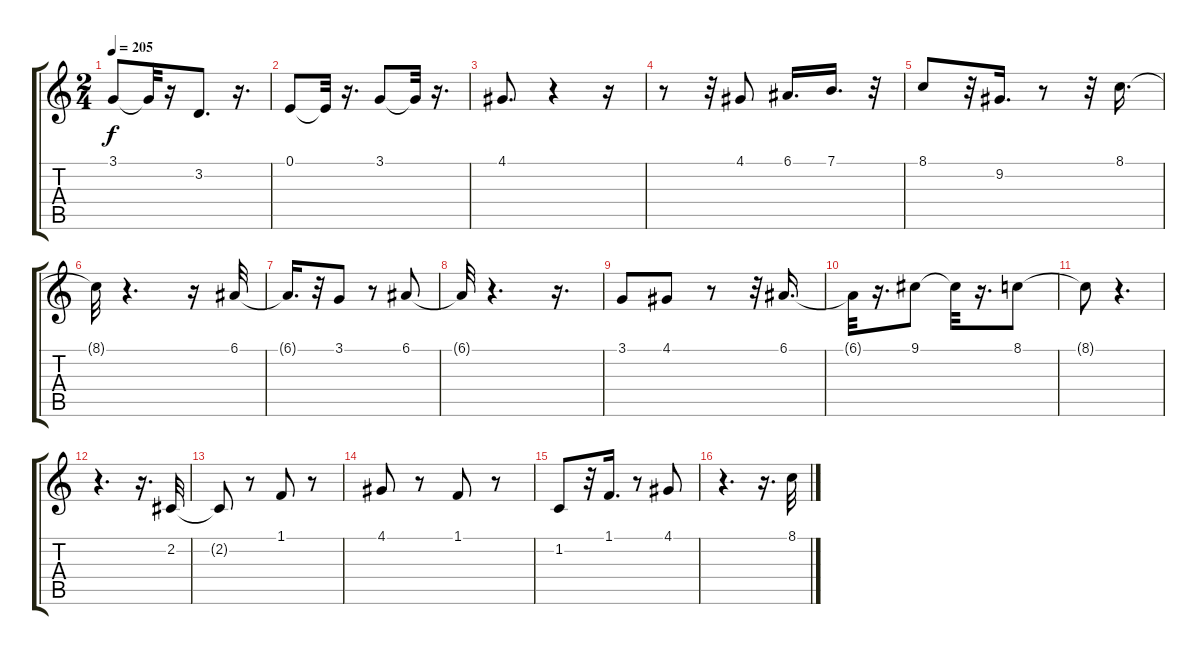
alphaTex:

\track "" {instrument ocarina}
\staff {score tabs}
\tuning (E4 B3 G3 D3 A2 E2) {hide}
\ts (2 4)
\tempo 205
\clef g2
\ks c
3.1{t}.8{dy f} 3.1{t}.32 r.16 3.2.8{d} r.16{d} |
0.1.8 0.1{t}.32 r.16{d} 3.1.8 3.1{t}.32 r.16{d} |
4.1.8{d} r.4 r.16 |
r.8 r.32 4.1.8 6.1.16{d} 7.1.16{d} r.32 |
8.1.8 r.32 9.2.16{d} r.8 r.32 8.1.16{d} |
8.1{t}.32 r.4{d} r.16 6.1.32 |
6.1{t}.16{d} r.32 3.1.8 r.8 6.1.8 |
6.1{t}.32 r.4{d} r.16{d} |
3.1.8 4.1.8 r.8 r.32 6.1.16{d} |
6.1{t}.32 r.16{d} 9.1.8 9.1{t}.32 r.16{d} 8.1.8 |
8.1{t}.8 r.4{d} |
r.4{d} r.16{d} 2.2.32 |
2.2{t}.8 r.8 1.1.8 r.8 |
4.1.8 r.8 1.1.8 r.8 |
1.2.8 r.32 1.1.16{d} r.8 4.1.8 |
r.4{d} r.16{d} 8.1.32
